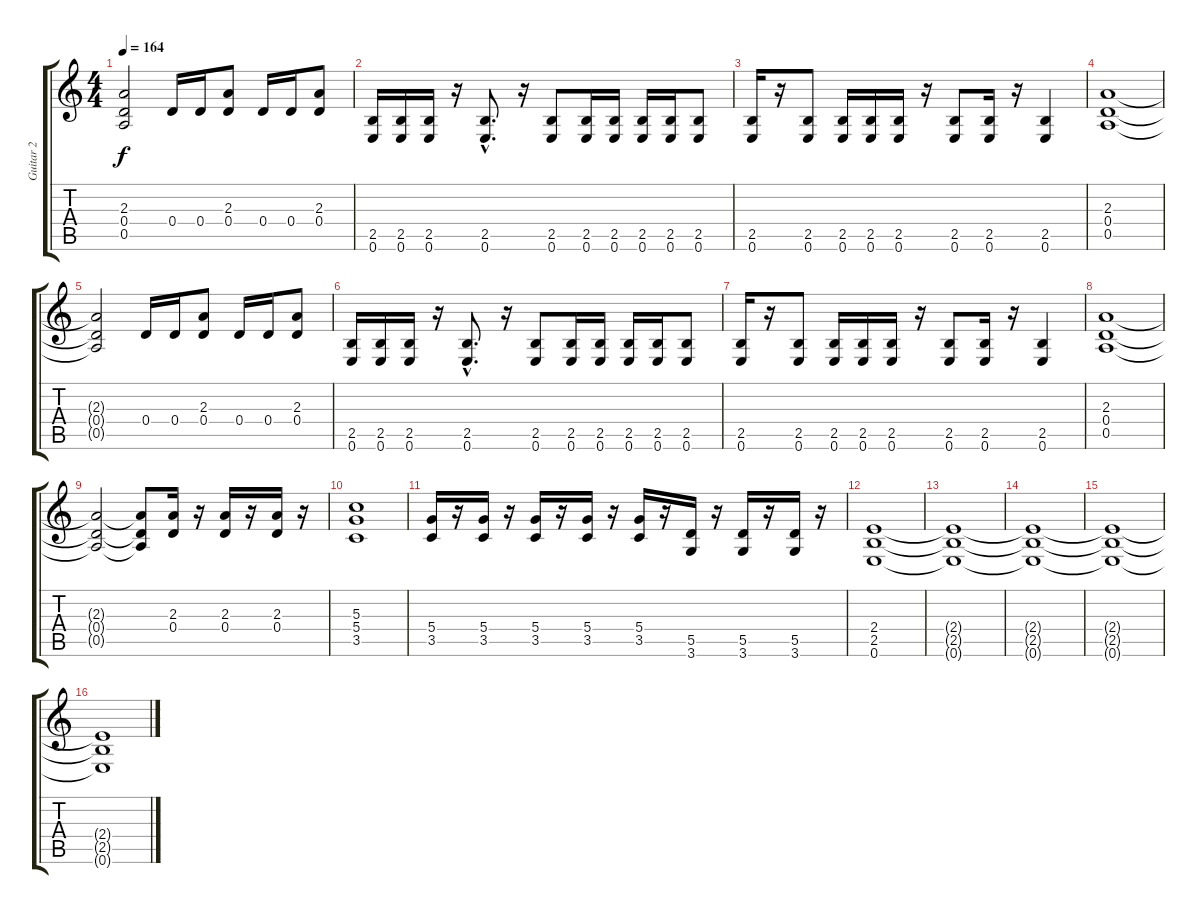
\track ("Guitar 2" "Guitar 2") {instrument distortionguitar}
\staff {score tabs}
\tuning (E4 B3 G3 D3 A2 E2) {hide}
\ts (4 4)
\tempo 164
\clef g2
\ks c
(2.3{t} 0.4{t} 0.5{t}).2{dy f} 0.4.16 0.4.16 (2.3 0.4).8 0.4.16 0.4.16 (2.3 0.4).8 |
(2.5 0.6).16 (2.5 0.6).16 (2.5 0.6).16 r.16 (2.5{hac} 0.6{hac}).8{d} r.16 (2.5 0.6).8 (2.5 0.6).16 (2.5 0.6).16 (2.5 0.6).16 (2.5 0.6).16 (2.5 0.6).8 |
(2.5 0.6).16 r.16 (2.5 0.6).8 (2.5 0.6).16 (2.5 0.6).16 (2.5 0.6).16 r.16 (2.5 0.6).8 (2.5 0.6).16 r.16 (2.5 0.6).4 |
(2.3 0.4 0.5).1 |
(2.3{t} 0.4{t} 0.5{t}).2 0.4.16 0.4.16 (2.3 0.4).8 0.4.16 0.4.16 (2.3 0.4).8 |
(2.5 0.6).16 (2.5 0.6).16 (2.5 0.6).16 r.16 (2.5{hac} 0.6{hac}).8{d} r.16 (2.5 0.6).8 (2.5 0.6).16 (2.5 0.6).16 (2.5 0.6).16 (2.5 0.6).16 (2.5 0.6).8 |
(2.5 0.6).16 r.16 (2.5 0.6).8 (2.5 0.6).16 (2.5 0.6).16 (2.5 0.6).16 r.16 (2.5 0.6).8 (2.5 0.6).16 r.16 (2.5 0.6).4 |
(2.3 0.4 0.5).1 |
(2.3{t} 0.4{t} 0.5{t}).2 (2.3{t} 0.4{t} 0.5{t}).8 (2.3 0.4).16 r.16 (2.3 0.4).16 r.16 (2.3 0.4).16 r.16 |
(5.3 5.4 3.5).1 |
(5.4 3.5).16 r.16 (5.4 3.5).16 r.16 (5.4 3.5).16 r.16 (5.4 3.5).16 r.16 (5.4 3.5).16 r.16 (5.5 3.6).16 r.16 (5.5 3.6).16 r.16 (5.5 3.6).16 r.16 |
(2.4 2.5 0.6).1 |
(2.4{t} 2.5{t} 0.6{t}).1 |
(2.4{t} 2.5{t} 0.6{t}).1 |
(2.4{t} 2.5{t} 0.6{t}).1 |
(2.4{t} 2.5{t} 0.6{t}).1
